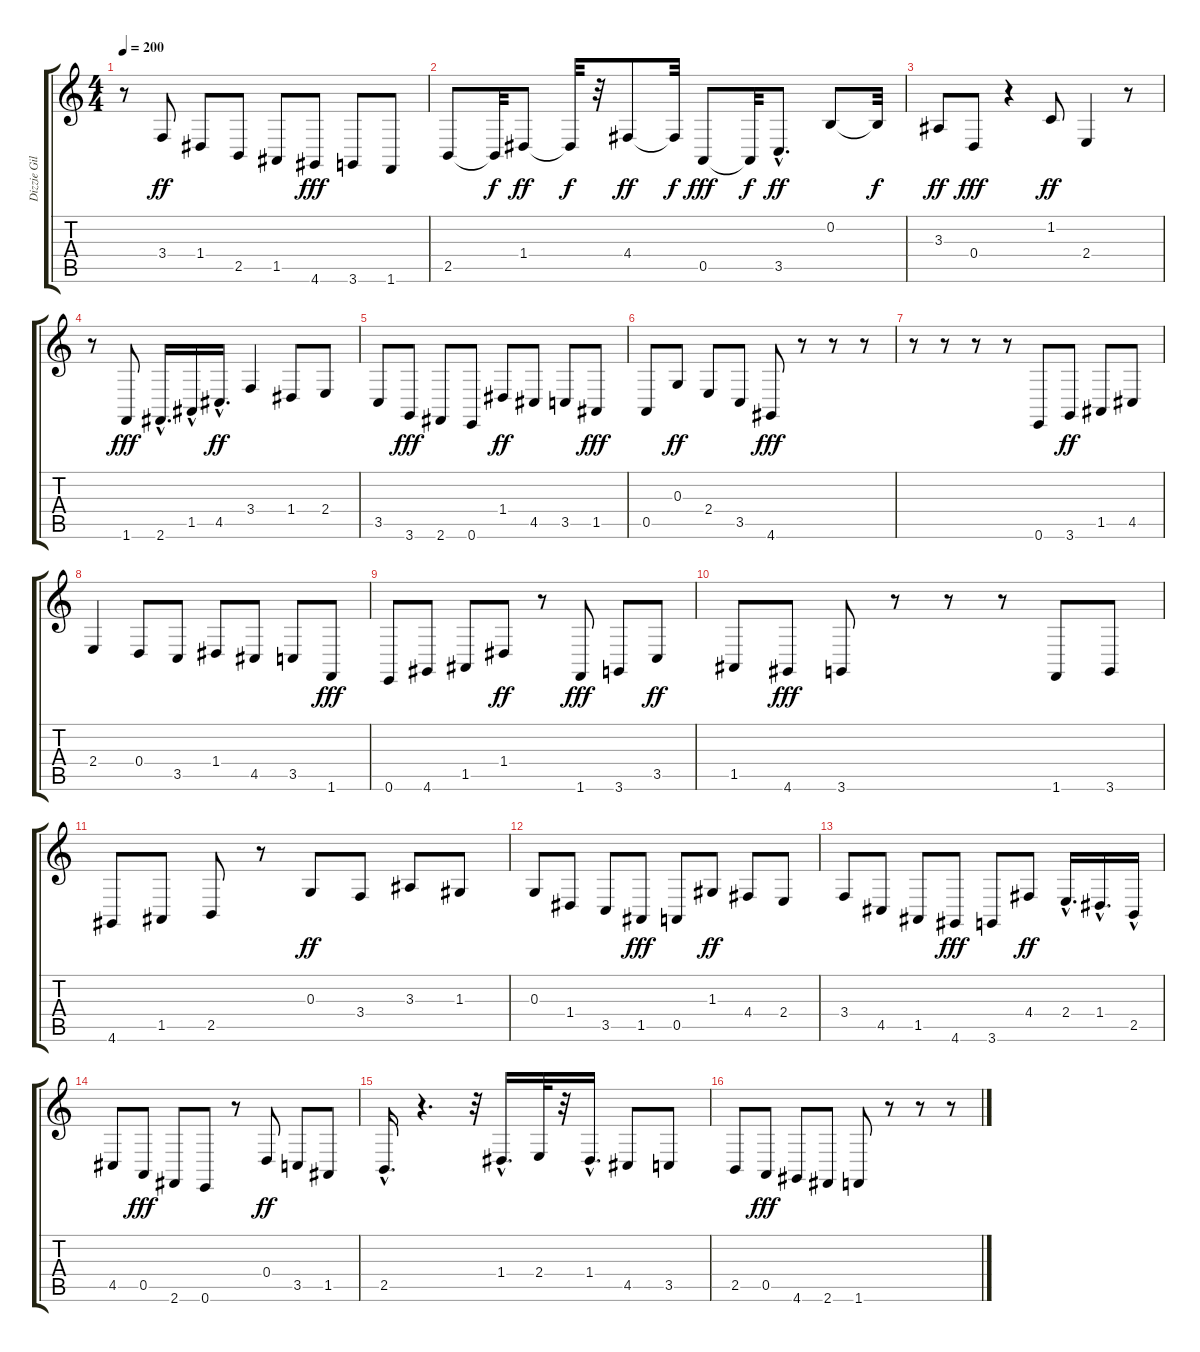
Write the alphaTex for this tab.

\track ("Dizzie Gillespie" "Dizzie Gil") {instrument trumpet}
\staff {score tabs}
\tuning (E4 B3 G3 D3 A2 E2) {hide}
\ts (4 4)
\tempo 200
\clef g2
\ks c
r.8{dy fff} 3.4.8{dy ff} 1.4.8 2.5.8 1.5.8 4.6.8{dy fff} 3.6.8 1.6.8 |
2.5.8 2.5{t}.32{dy f} 1.4.8{dy ff} 1.4{t}.32{dy f} r.32 4.4.8{dy ff} 4.4{t}.32{dy f} 0.5.8{dy fff} 0.5{t}.32{dy f} 3.5{hac}.8{d dy ff} 0.2.8 0.2{t}.32{dy f} |
3.3.8{dy ff} 0.4.8{dy fff} r.4 1.2.8{dy ff} 2.4.4 r.8 |
r.8 1.6.8{dy fff} 2.6{hac}.16{d} 1.5{hac}.16 4.5{hac}.16{d dy ff} 3.4.4 1.4.8 2.4.8 |
3.5.8 3.6.8{dy fff} 2.6.8 0.6.8 1.4.8{dy ff} 4.5.8 3.5.8 1.5.8{dy fff} |
0.5.8 0.3.8{dy ff} 2.4.8 3.5.8 4.6.8{dy fff} r.8 r.8 r.8 |
r.8 r.8 r.8 r.8 0.6.8 3.6.8{dy ff} 1.5.8 4.5.8 |
2.4.4 0.4.8 3.5.8 1.4.8 4.5.8 3.5.8 1.6.8{dy fff} |
0.6.8 4.6.8 1.5.8 1.4.8{dy ff} r.8 1.6.8{dy fff} 3.6.8 3.5.8{dy ff} |
1.5.8 4.6.8{dy fff} 3.6.8 r.8 r.8 r.8 1.6.8 3.6.8 |
4.6.8 1.5.8 2.5.8 r.8 0.3.8{dy ff} 3.4.8 3.3.8 1.3.8 |
0.3.8 1.4.8 3.5.8 1.5.8{dy fff} 0.5.8 1.3.8{dy ff} 4.4.8 2.4.8 |
3.4.8 4.5.8 1.5.8 4.6.8{dy fff} 3.6.8 4.4.8{dy ff} 2.4{hac}.16{d} 1.4{hac}.16{d} 2.5{hac}.16 |
4.5.8 0.5.8{dy fff} 2.6.8 0.6.8 r.8 0.4.8{dy ff} 3.5.8 1.5.8 |
2.5{hac}.16{d} r.4{d} r.32 1.4{hac}.16{d} 2.4.32 r.32 1.4{hac}.16{d} 4.5.8 3.5.8 |
2.5.8 0.5.8{dy fff} 4.6.8 2.6.8 1.6.8 r.8 r.8 r.8
